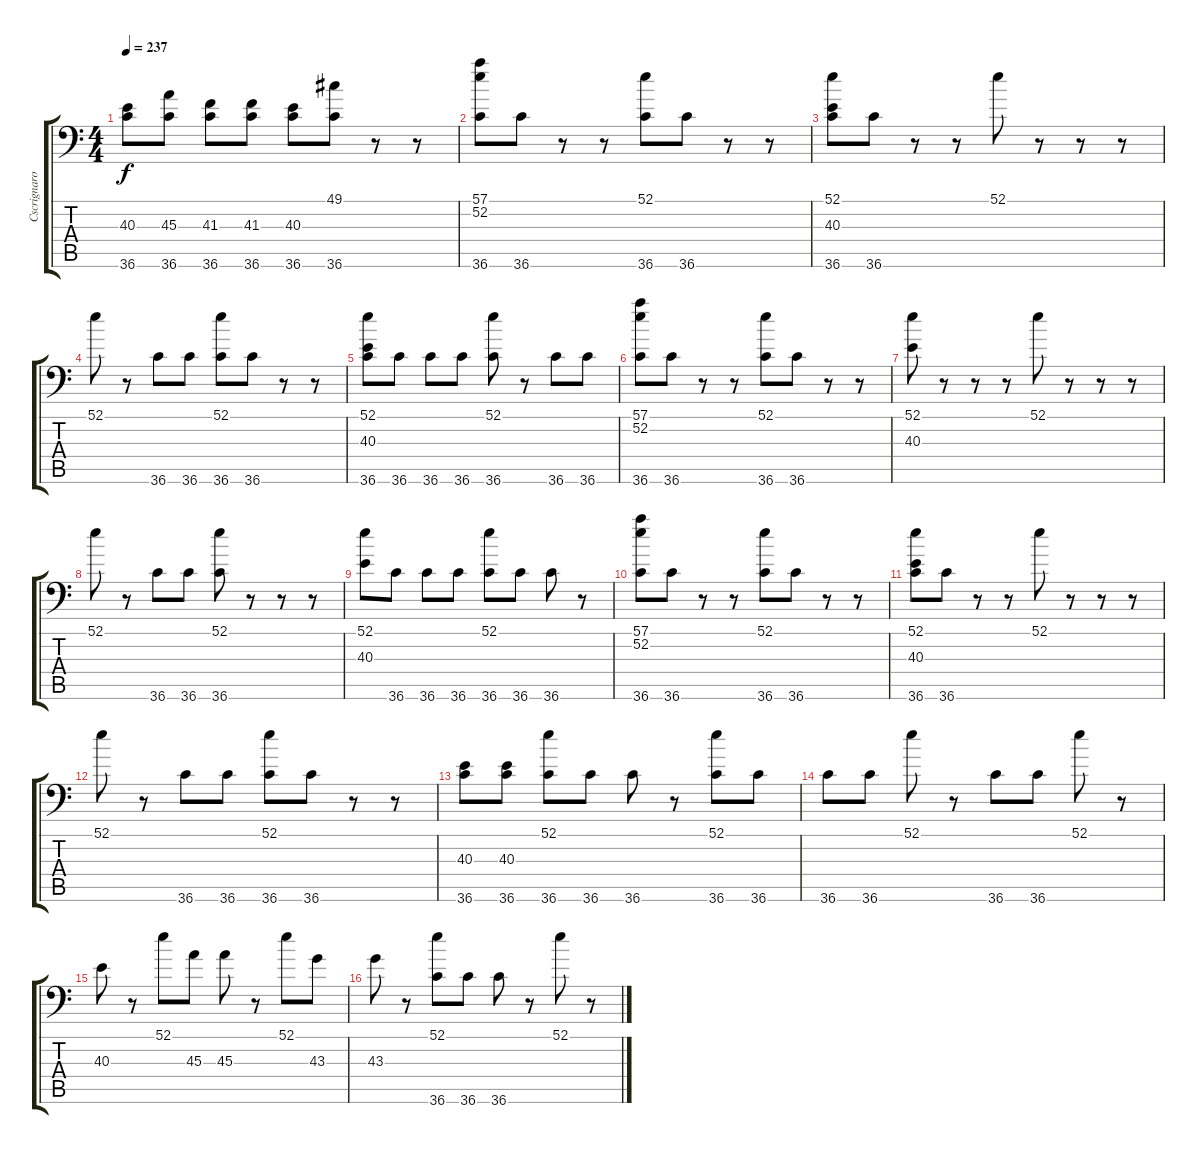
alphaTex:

\track ("Cscrignaro" "Cscrignaro") {instrument acousticgrandpiano}
\staff {score tabs}
\tuning (C-1 C-1 C-1 C-1 C-1 C-1) {hide}
\ts (4 4)
\tempo 237
\clef f4
\ks c
(40.3 36.6).8{dy f} (45.3 36.6).8 (41.3 36.6).8 (41.3 36.6).8 (40.3 36.6).8 (49.1 36.6).8 r.8 r.8 |
(57.1 52.2 36.6).8 36.6.8 r.8 r.8 (52.1 36.6).8 36.6.8 r.8 r.8 |
(52.1 40.3 36.6).8 36.6.8 r.8 r.8 52.1.8 r.8 r.8 r.8 |
52.1.8 r.8 36.6.8 36.6.8 (52.1 36.6).8 36.6.8 r.8 r.8 |
(52.1 40.3 36.6).8 36.6.8 36.6.8 36.6.8 (52.1 36.6).8 r.8 36.6.8 36.6.8 |
(57.1 52.2 36.6).8 36.6.8 r.8 r.8 (52.1 36.6).8 36.6.8 r.8 r.8 |
(52.1 40.3).8 r.8 r.8 r.8 52.1.8 r.8 r.8 r.8 |
52.1.8 r.8 36.6.8 36.6.8 (52.1 36.6).8 r.8 r.8 r.8 |
(52.1 40.3).8 36.6.8 36.6.8 36.6.8 (52.1 36.6).8 36.6.8 36.6.8 r.8 |
(57.1 52.2 36.6).8 36.6.8 r.8 r.8 (52.1 36.6).8 36.6.8 r.8 r.8 |
(52.1 40.3 36.6).8 36.6.8 r.8 r.8 52.1.8 r.8 r.8 r.8 |
52.1.8 r.8 36.6.8 36.6.8 (52.1 36.6).8 36.6.8 r.8 r.8 |
(40.3 36.6).8 (40.3 36.6).8 (52.1 36.6).8 36.6.8 36.6.8 r.8 (52.1 36.6).8 36.6.8 |
36.6.8 36.6.8 52.1.8 r.8 36.6.8 36.6.8 52.1.8 r.8 |
40.3.8 r.8 52.1.8 45.3.8 45.3.8 r.8 52.1.8 43.3.8 |
43.3.8 r.8 (52.1 36.6).8 36.6.8 36.6.8 r.8 52.1.8 r.8
